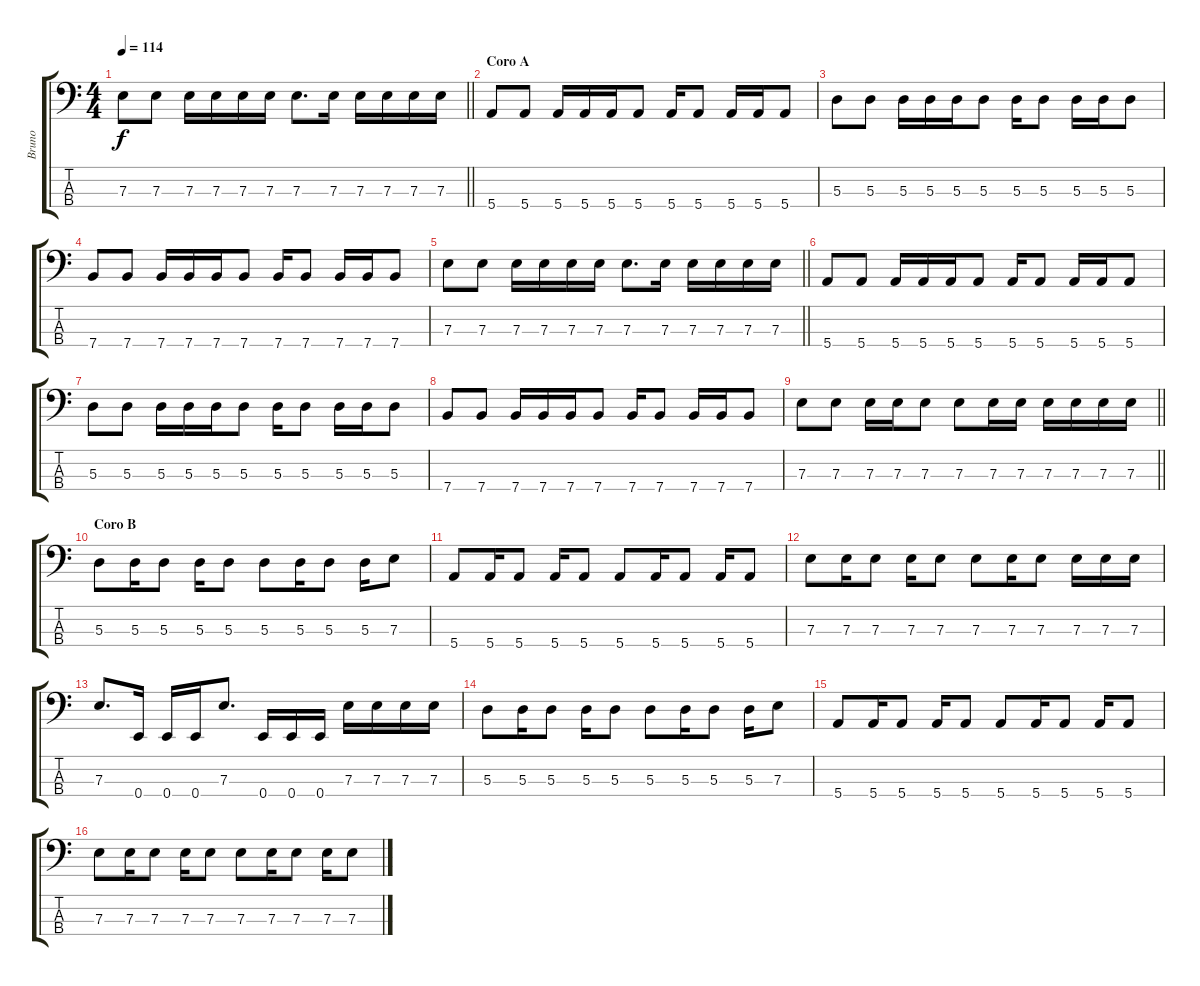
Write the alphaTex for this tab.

\track ("Bruno" "Bruno") {instrument electricbasspick}
\staff {score tabs}
\tuning (G2 D2 A1 E1) {hide}
\ts (4 4)
\tempo 114
\clef f4
\barLineRight lightlight
\ks c
7.3.8{dy f} 7.3.8 7.3.16 7.3.16 7.3.16 7.3.16 7.3.8{d} 7.3.16 7.3.16 7.3.16 7.3.16 7.3.16 |
\section ("" "Coro A")
5.4.8 5.4.8 5.4.16 5.4.16 5.4.16 5.4.8 5.4.16 5.4.8 5.4.16 5.4.16 5.4.8 |
5.3.8 5.3.8 5.3.16 5.3.16 5.3.16 5.3.8 5.3.16 5.3.8 5.3.16 5.3.16 5.3.8 |
7.4.8 7.4.8 7.4.16 7.4.16 7.4.16 7.4.8 7.4.16 7.4.8 7.4.16 7.4.16 7.4.8 |
\barLineRight lightlight
7.3.8 7.3.8 7.3.16 7.3.16 7.3.16 7.3.16 7.3.8{d} 7.3.16 7.3.16 7.3.16 7.3.16 7.3.16 |
5.4.8 5.4.8 5.4.16 5.4.16 5.4.16 5.4.8 5.4.16 5.4.8 5.4.16 5.4.16 5.4.8 |
5.3.8 5.3.8 5.3.16 5.3.16 5.3.16 5.3.8 5.3.16 5.3.8 5.3.16 5.3.16 5.3.8 |
7.4.8 7.4.8 7.4.16 7.4.16 7.4.16 7.4.8 7.4.16 7.4.8 7.4.16 7.4.16 7.4.8 |
\barLineRight lightlight
7.3.8 7.3.8 7.3.16 7.3.16 7.3.8 7.3.8 7.3.16 7.3.16 7.3.16 7.3.16 7.3.16 7.3.16 |
\section ("" "Coro B")
5.3.8 5.3.16 5.3.8 5.3.16 5.3.8 5.3.8 5.3.16 5.3.8 5.3.16 7.3.8 |
5.4.8 5.4.16 5.4.8 5.4.16 5.4.8 5.4.8 5.4.16 5.4.8 5.4.16 5.4.8 |
7.3.8 7.3.16 7.3.8 7.3.16 7.3.8 7.3.8 7.3.16 7.3.8 7.3.16 7.3.16 7.3.16 |
7.3.8{d} 0.4.16 0.4.16 0.4.16 7.3.8{d} 0.4.16 0.4.16 0.4.16 7.3.16 7.3.16 7.3.16 7.3.16 |
5.3.8 5.3.16 5.3.8 5.3.16 5.3.8 5.3.8 5.3.16 5.3.8 5.3.16 7.3.8 |
5.4.8 5.4.16 5.4.8 5.4.16 5.4.8 5.4.8 5.4.16 5.4.8 5.4.16 5.4.8 |
7.3.8 7.3.16 7.3.8 7.3.16 7.3.8 7.3.8 7.3.16 7.3.8 7.3.16 7.3.8
